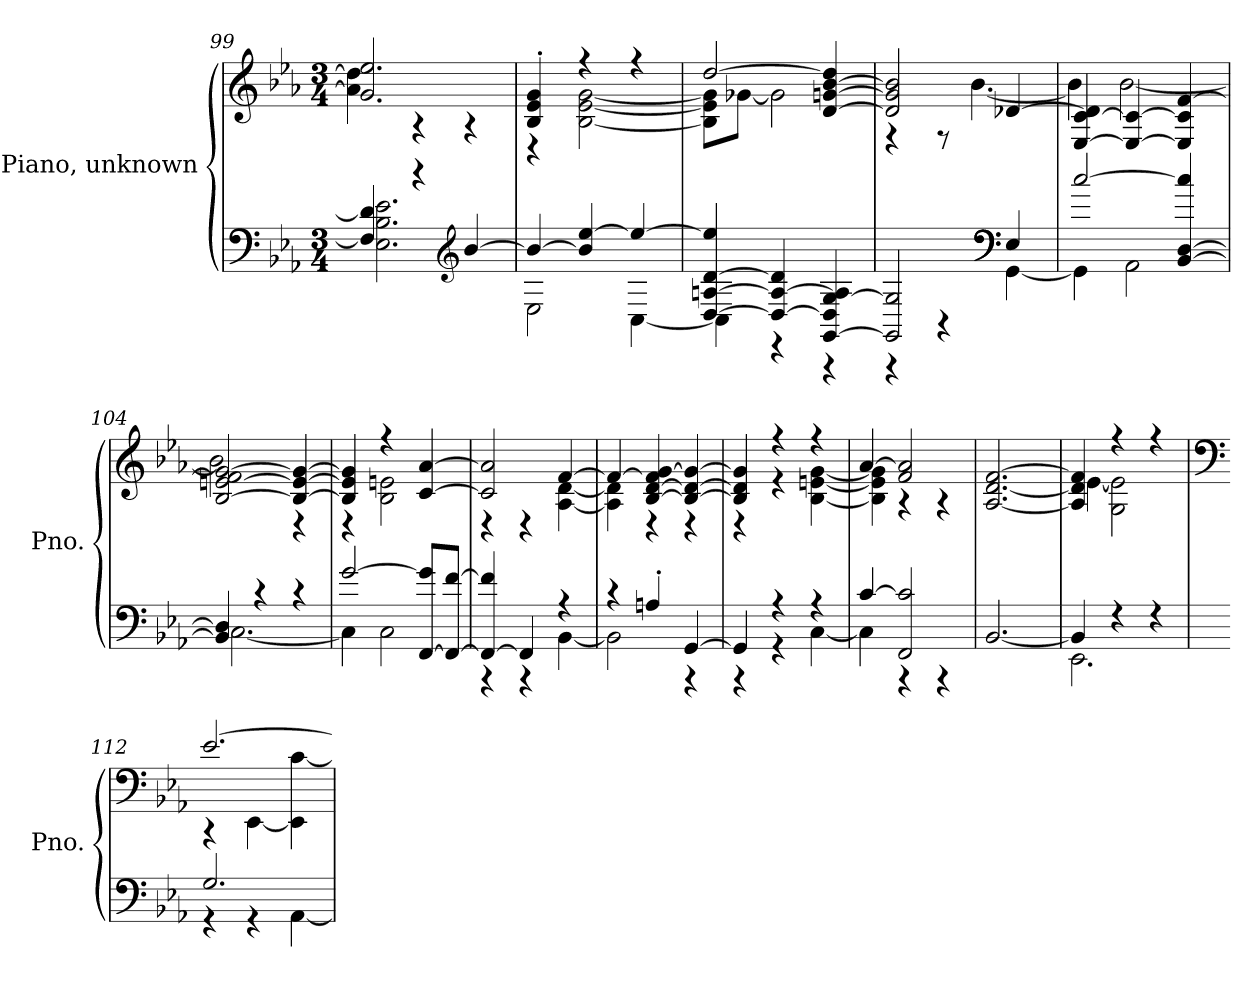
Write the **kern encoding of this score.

**kern	**kern
*part1	*part1
*staff2	*staff1
*I"Piano, unknown	*
*I'Pno.	*
*clefF4	*clefG2
*k[b-e-a-]	*k[b-e-a-]
*M3/4	*M3/4
=99	=99
*^	*^
4F/] 4d/]	2.E-\ 2.B-\ 2.e-\	2.g/ 2.ee-/	4a-\] 4dd\]
4r	.	.	4r
*clefG2	*	*	*
[4b-/	.	.	4r
=100	=100	=100	=100
4b-/_	2E-\	4B-/' 4e-/' 4g/'	4r
4b-/] [4ee-/	.	4r	[2B-\ [2e-\ [2g\
4ee-/_	[4C\	4r	.
=101	=101	=101	=101
[4D/ [4An/ [4d/ 4ee-/]	4C\]	[2dd/	8B-\] 8e-\] 8g\]L
.	.	.	[8g-X\J
4D/_ 4A/_ 4d/]	4r	.	2g-\]
[4GG/ 4D/] [4G/ 4A/]	4r	[4d/ [4gn/ [4b-/ 4dd/]	.
=102	=102	=102	=102
2GG/] 2G/]	4r	2d/] 2g/] 2b-/]	4r
.	4r	.	8r
.	.	.	[4.b-\
*clefF4	*	*	*
4E-/	[4GG\	[4d-X/	.
!!LO:LB:g=z	!!
=103	=103	=103	=103
[2cc/	4GG\]	[4E-/ [4c/ 4d-/]	4b-\]
.	2AA-\	4E-/_ 4c/_	[2b-\
[4BB-/ [4D/ 4cc/]	.	4E-/] 4c/] [4f/	.
=104	=104	=104	=104
4BB-/] 4D/]	[2.C\	[2B-/ [2en/ 2f/] [2g/	2b-\]
4r	.	.	.
4r	.	4B-/_ 4e/_ 4g/_	4r
=105	=105	=105	=105
[2g/	4C\]	4B-/] 4e/] 4g/]	4r
.	2C\	4r	2B-\ 2en\
[8FF/ 8g/]L	.	[4c/ [4a-/	.
8FF/_ [8f/J	.	.	.
=106	=106	=106	=106
4FF/_ 4f/]	4r	2c/] 2a-/]	4r
4FF/]	4r	.	4r
4r	[4BB-\	[4f/	[4A-\ [4d\
=107	=107	=107	=107
4r	2BB-\]	4f/_	4A-\] 4d\]
4An'/	.	[4B-/ [4d/ 4f/] [4g/	4r
[4GG/	4r	4B-/_ 4d/_ 4g/_	4r
=108	=108	=108	=108
4GG/]	4r	4B-/] 4d/] 4g/]	4r
4r	4r	4r	4r
4r	[4C\	4r	[4B-\ [4en\ [4g\
=109	=109	=109	=109
[4c/	4C\]	[4a-/	4B-\] 4e\] 4g\]
2FF/ 2c/]	4r	2f/ 2a-/]	4r
.	4r	.	4r
*v	*v	*	*
*	*v	*v
=110	=110
[2.BB-/	[2.A-/ [2.d/ [2.f/
!!LO:LB:g=z
=111	=111
*^	*^
4BB-/]	2.EE-\	4A-/] 4d/] 4f/]	[4e-\
4r	.	4r	2G\ 2e-\]
4r	.	4r	.
=112	=112	=112	=112
*	*	*clefF4	*
2.G/	4r	[2.e-/	4r
.	4r	.	[4EE-\
.	[4AA-\	.	4EE-\] [4c\
*v	*v	*	*
*	*v	*v
=	=
*-	*-
